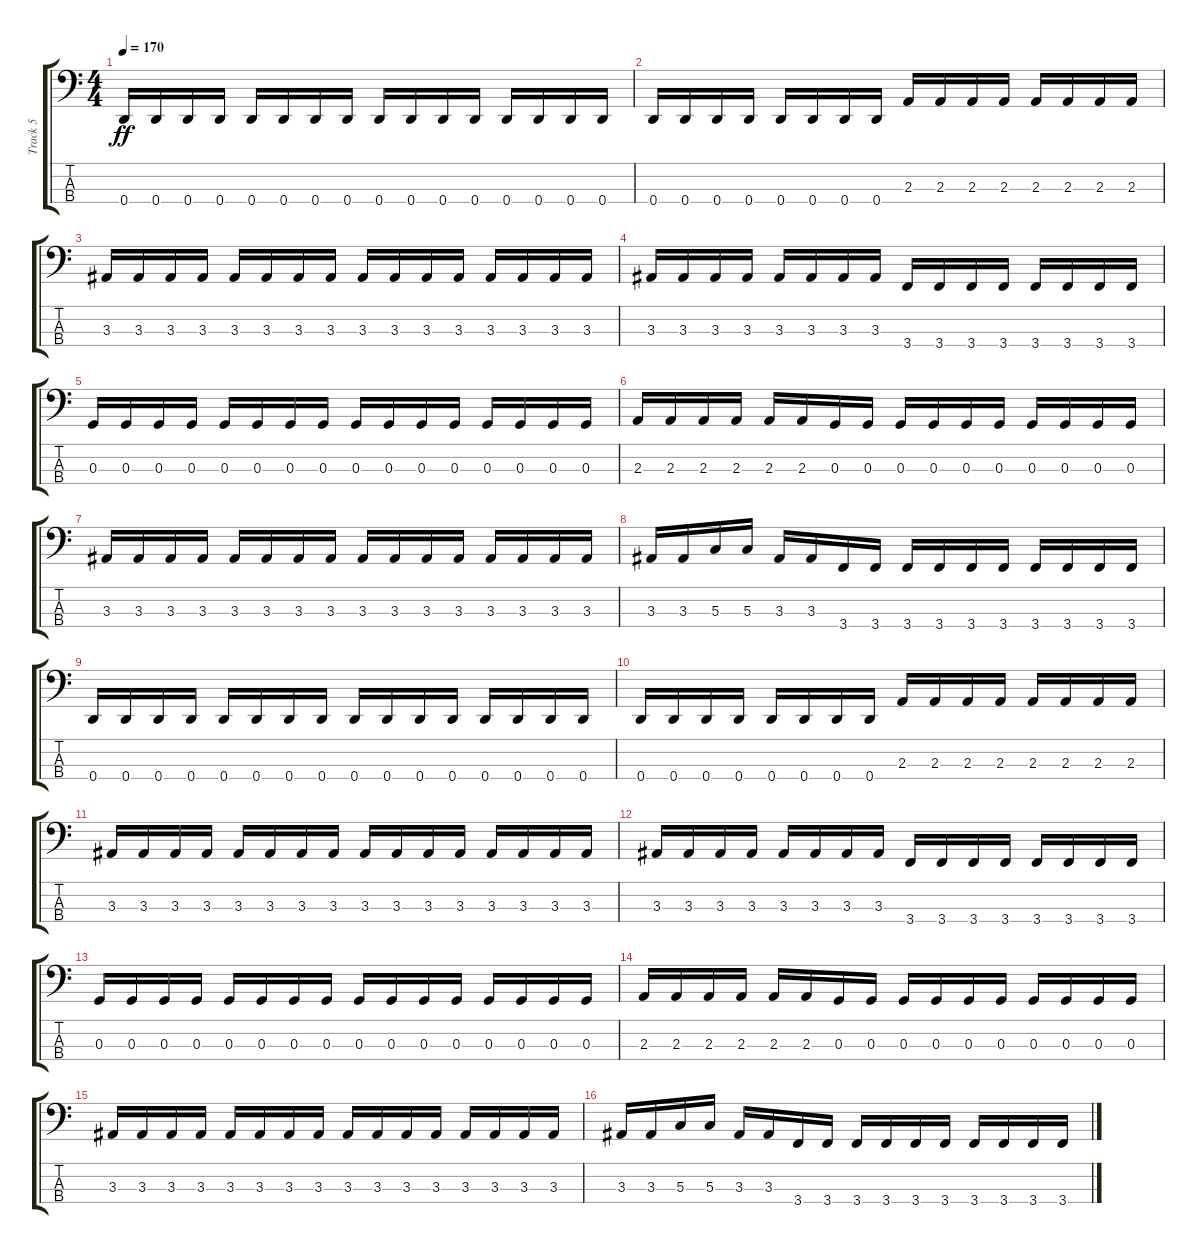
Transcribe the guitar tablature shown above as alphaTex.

\track ("Track 5" "Track 5") {instrument electricbasspick}
\staff {score tabs}
\tuning (F2 C2 G1 D1) {hide}
\ts (4 4)
\tempo 170
\clef f4
\ks c
0.4.16{dy ff} 0.4.16 0.4.16 0.4.16 0.4.16 0.4.16 0.4.16 0.4.16 0.4.16 0.4.16 0.4.16 0.4.16 0.4.16 0.4.16 0.4.16 0.4.16 |
0.4.16 0.4.16 0.4.16 0.4.16 0.4.16 0.4.16 0.4.16 0.4.16 2.3.16 2.3.16 2.3.16 2.3.16 2.3.16 2.3.16 2.3.16 2.3.16 |
3.3.16 3.3.16 3.3.16 3.3.16 3.3.16 3.3.16 3.3.16 3.3.16 3.3.16 3.3.16 3.3.16 3.3.16 3.3.16 3.3.16 3.3.16 3.3.16 |
3.3.16 3.3.16 3.3.16 3.3.16 3.3.16 3.3.16 3.3.16 3.3.16 3.4.16 3.4.16 3.4.16 3.4.16 3.4.16 3.4.16 3.4.16 3.4.16 |
0.3.16 0.3.16 0.3.16 0.3.16 0.3.16 0.3.16 0.3.16 0.3.16 0.3.16 0.3.16 0.3.16 0.3.16 0.3.16 0.3.16 0.3.16 0.3.16 |
2.3.16 2.3.16 2.3.16 2.3.16 2.3.16 2.3.16 0.3.16 0.3.16 0.3.16 0.3.16 0.3.16 0.3.16 0.3.16 0.3.16 0.3.16 0.3.16 |
3.3.16 3.3.16 3.3.16 3.3.16 3.3.16 3.3.16 3.3.16 3.3.16 3.3.16 3.3.16 3.3.16 3.3.16 3.3.16 3.3.16 3.3.16 3.3.16 |
3.3.16 3.3.16 5.3.16 5.3.16 3.3.16 3.3.16 3.4.16 3.4.16 3.4.16 3.4.16 3.4.16 3.4.16 3.4.16 3.4.16 3.4.16 3.4.16 |
0.4.16 0.4.16 0.4.16 0.4.16 0.4.16 0.4.16 0.4.16 0.4.16 0.4.16 0.4.16 0.4.16 0.4.16 0.4.16 0.4.16 0.4.16 0.4.16 |
0.4.16 0.4.16 0.4.16 0.4.16 0.4.16 0.4.16 0.4.16 0.4.16 2.3.16 2.3.16 2.3.16 2.3.16 2.3.16 2.3.16 2.3.16 2.3.16 |
3.3.16 3.3.16 3.3.16 3.3.16 3.3.16 3.3.16 3.3.16 3.3.16 3.3.16 3.3.16 3.3.16 3.3.16 3.3.16 3.3.16 3.3.16 3.3.16 |
3.3.16 3.3.16 3.3.16 3.3.16 3.3.16 3.3.16 3.3.16 3.3.16 3.4.16 3.4.16 3.4.16 3.4.16 3.4.16 3.4.16 3.4.16 3.4.16 |
0.3.16 0.3.16 0.3.16 0.3.16 0.3.16 0.3.16 0.3.16 0.3.16 0.3.16 0.3.16 0.3.16 0.3.16 0.3.16 0.3.16 0.3.16 0.3.16 |
2.3.16 2.3.16 2.3.16 2.3.16 2.3.16 2.3.16 0.3.16 0.3.16 0.3.16 0.3.16 0.3.16 0.3.16 0.3.16 0.3.16 0.3.16 0.3.16 |
3.3.16 3.3.16 3.3.16 3.3.16 3.3.16 3.3.16 3.3.16 3.3.16 3.3.16 3.3.16 3.3.16 3.3.16 3.3.16 3.3.16 3.3.16 3.3.16 |
3.3.16 3.3.16 5.3.16 5.3.16 3.3.16 3.3.16 3.4.16 3.4.16 3.4.16 3.4.16 3.4.16 3.4.16 3.4.16 3.4.16 3.4.16 3.4.16
